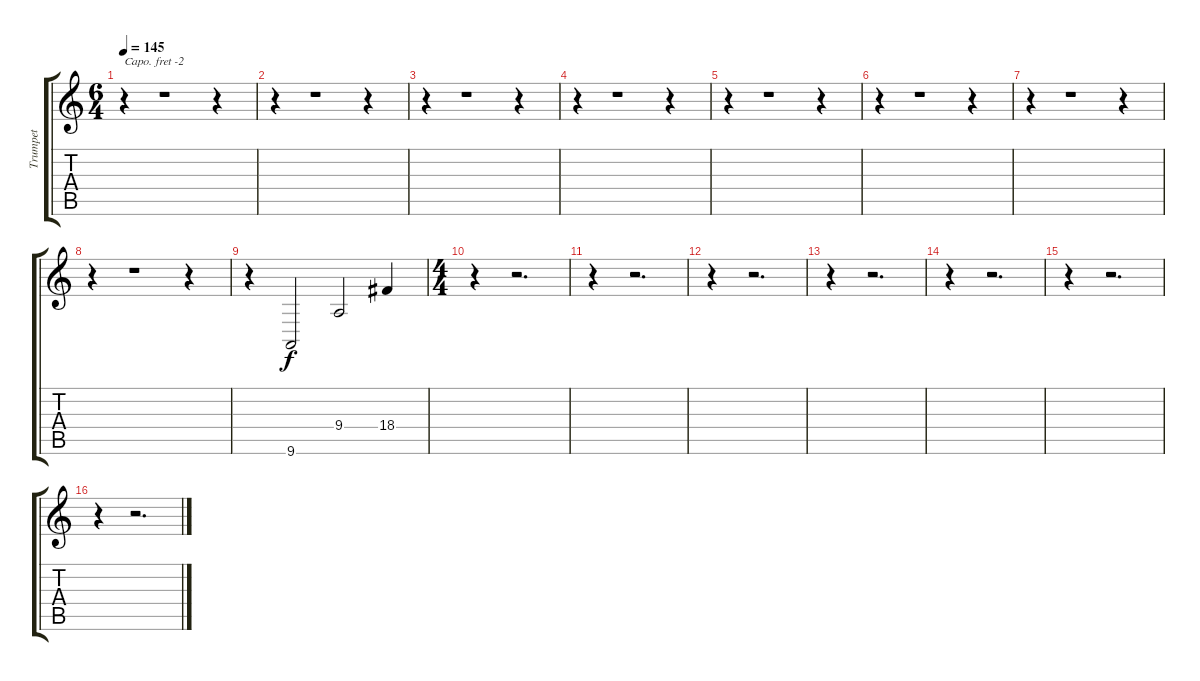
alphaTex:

\track ("Trumpet" "Trumpet") {instrument trumpet}
\staff {score tabs}
\capo -2
\tuning (E4 B3 G3 D3 A2 D2) {hide}
\ts (6 4)
\tempo 145
\clef g2
\ks c
r.4{dy f} r.1 r.4 |
r.4 r.1 r.4 |
r.4 r.1 r.4 |
r.4 r.1 r.4 |
r.4 r.1 r.4 |
r.4 r.1 r.4 |
r.4 r.1 r.4 |
r.4 r.1 r.4 |
r.4 9.6.2 9.4.2 18.4.4 |
\ts (4 4)
r.4 r.2{d} |
r.4 r.2{d} |
r.4 r.2{d} |
r.4 r.2{d} |
r.4 r.2{d} |
r.4 r.2{d} |
r.4 r.2{d}
